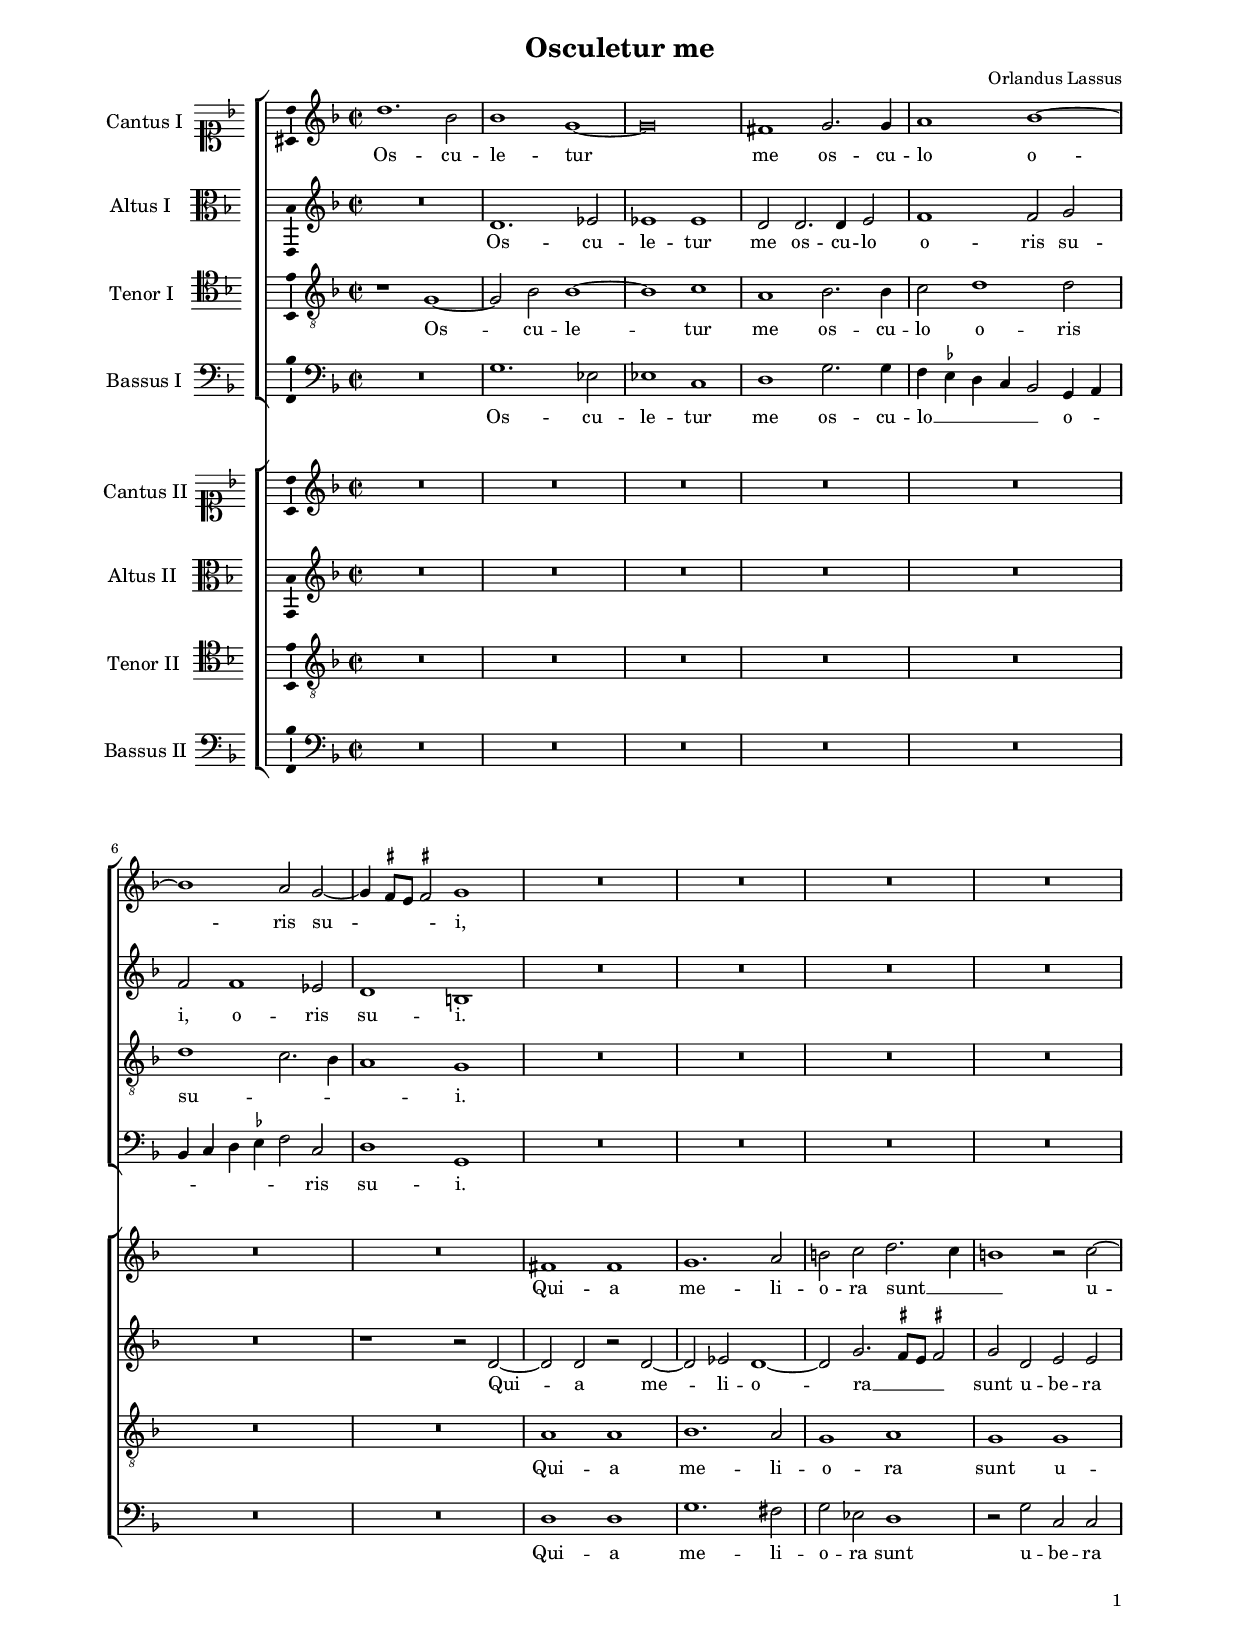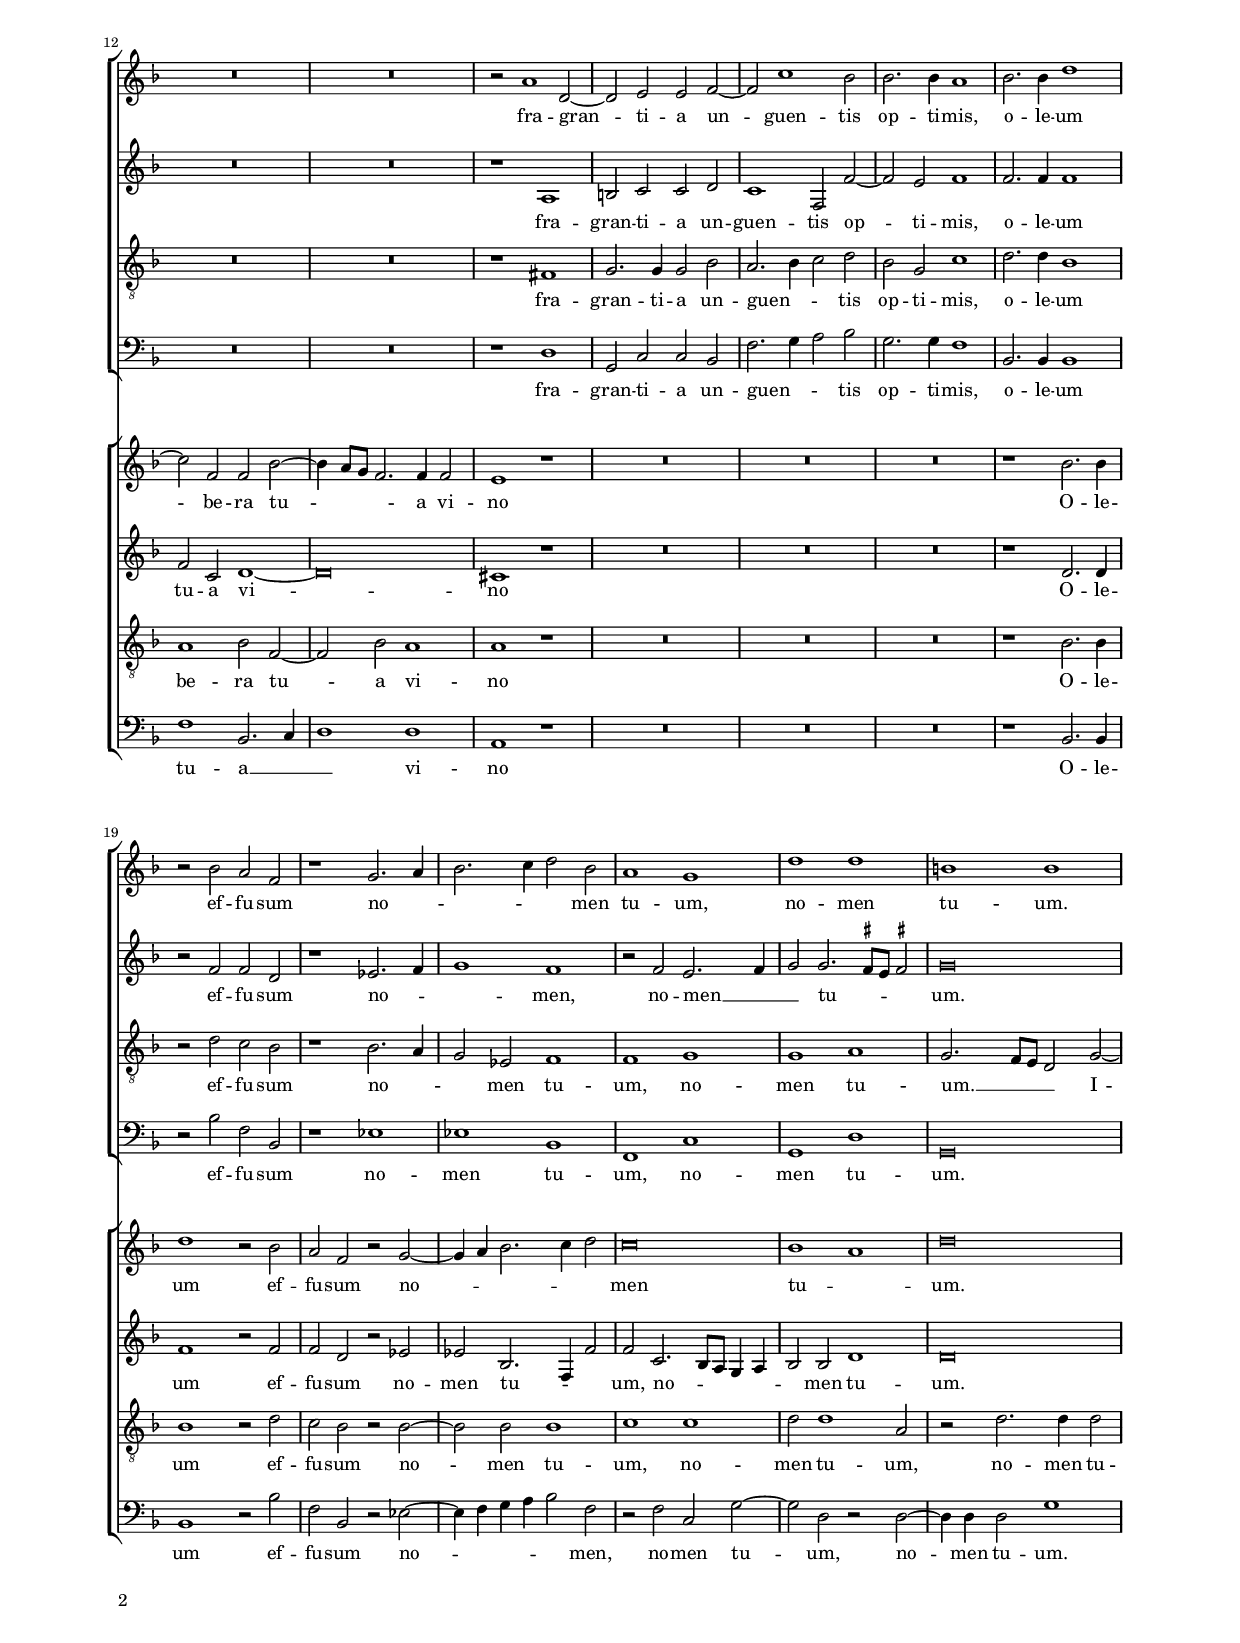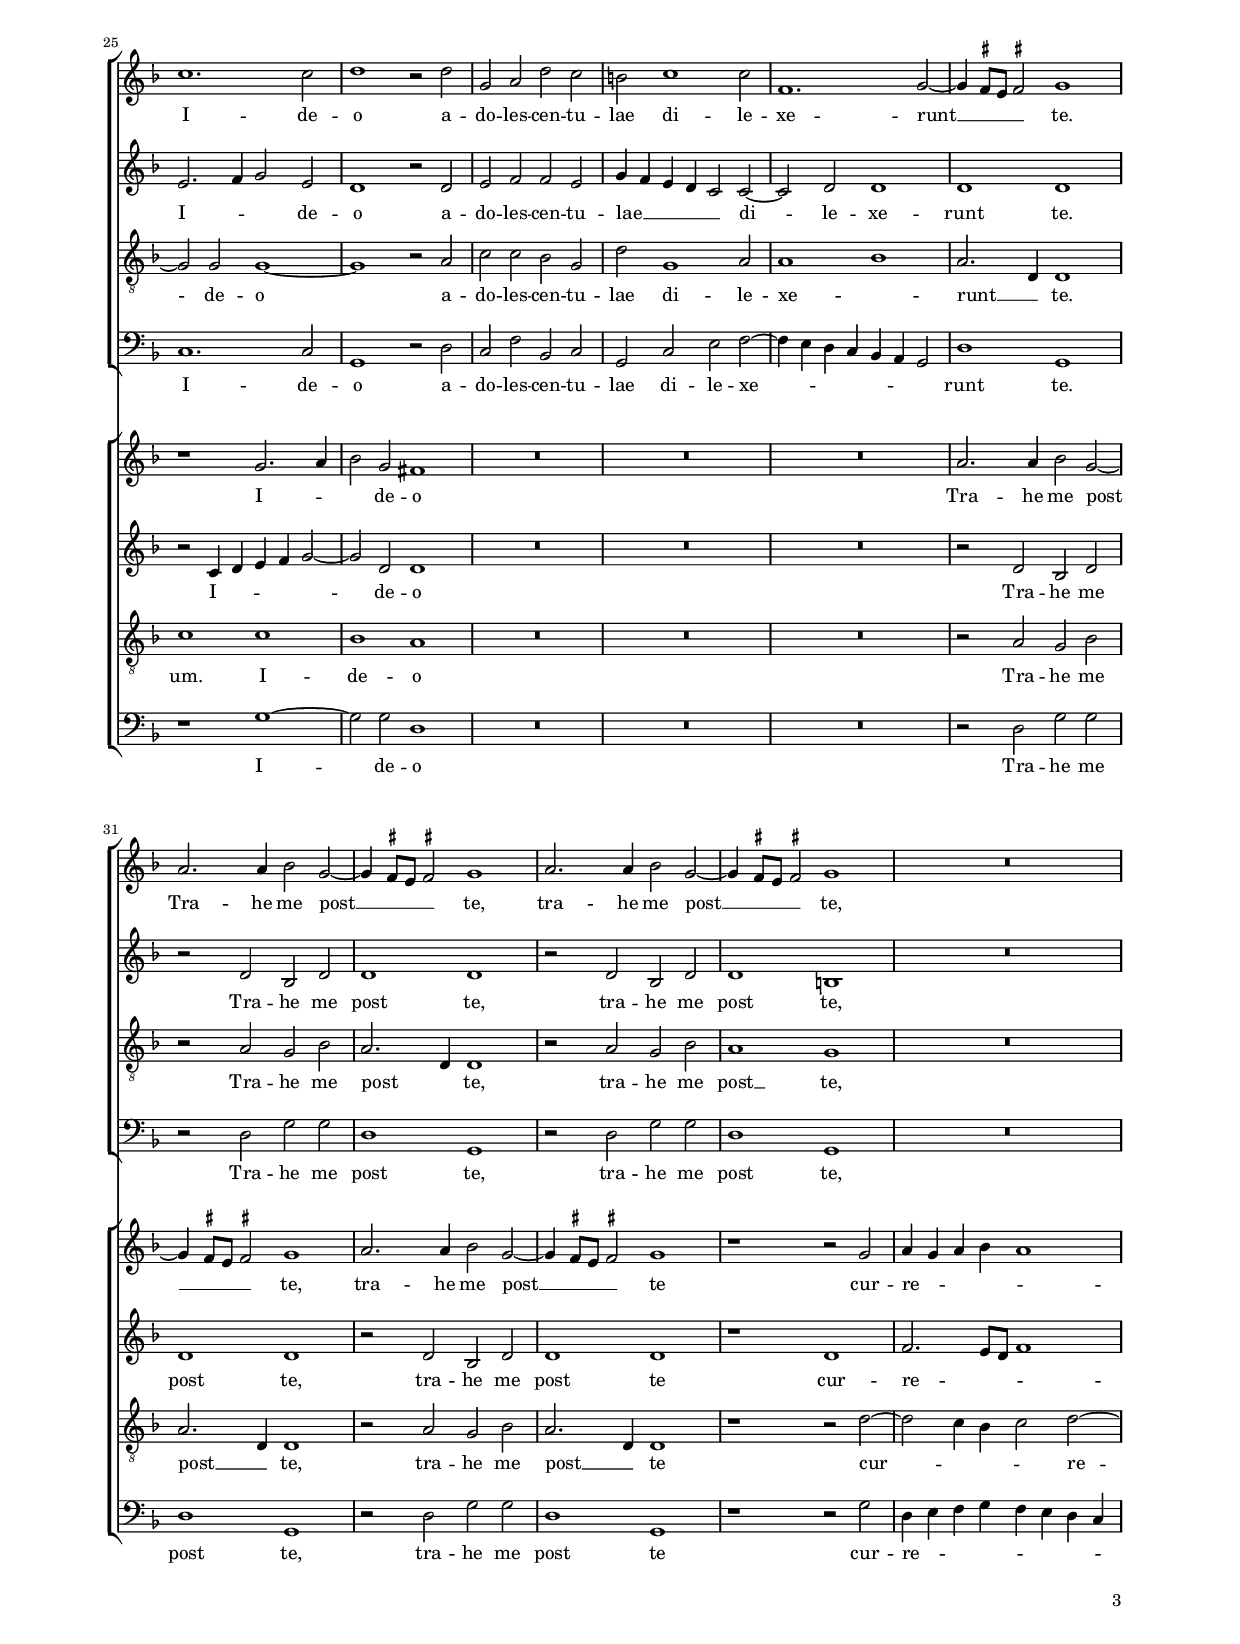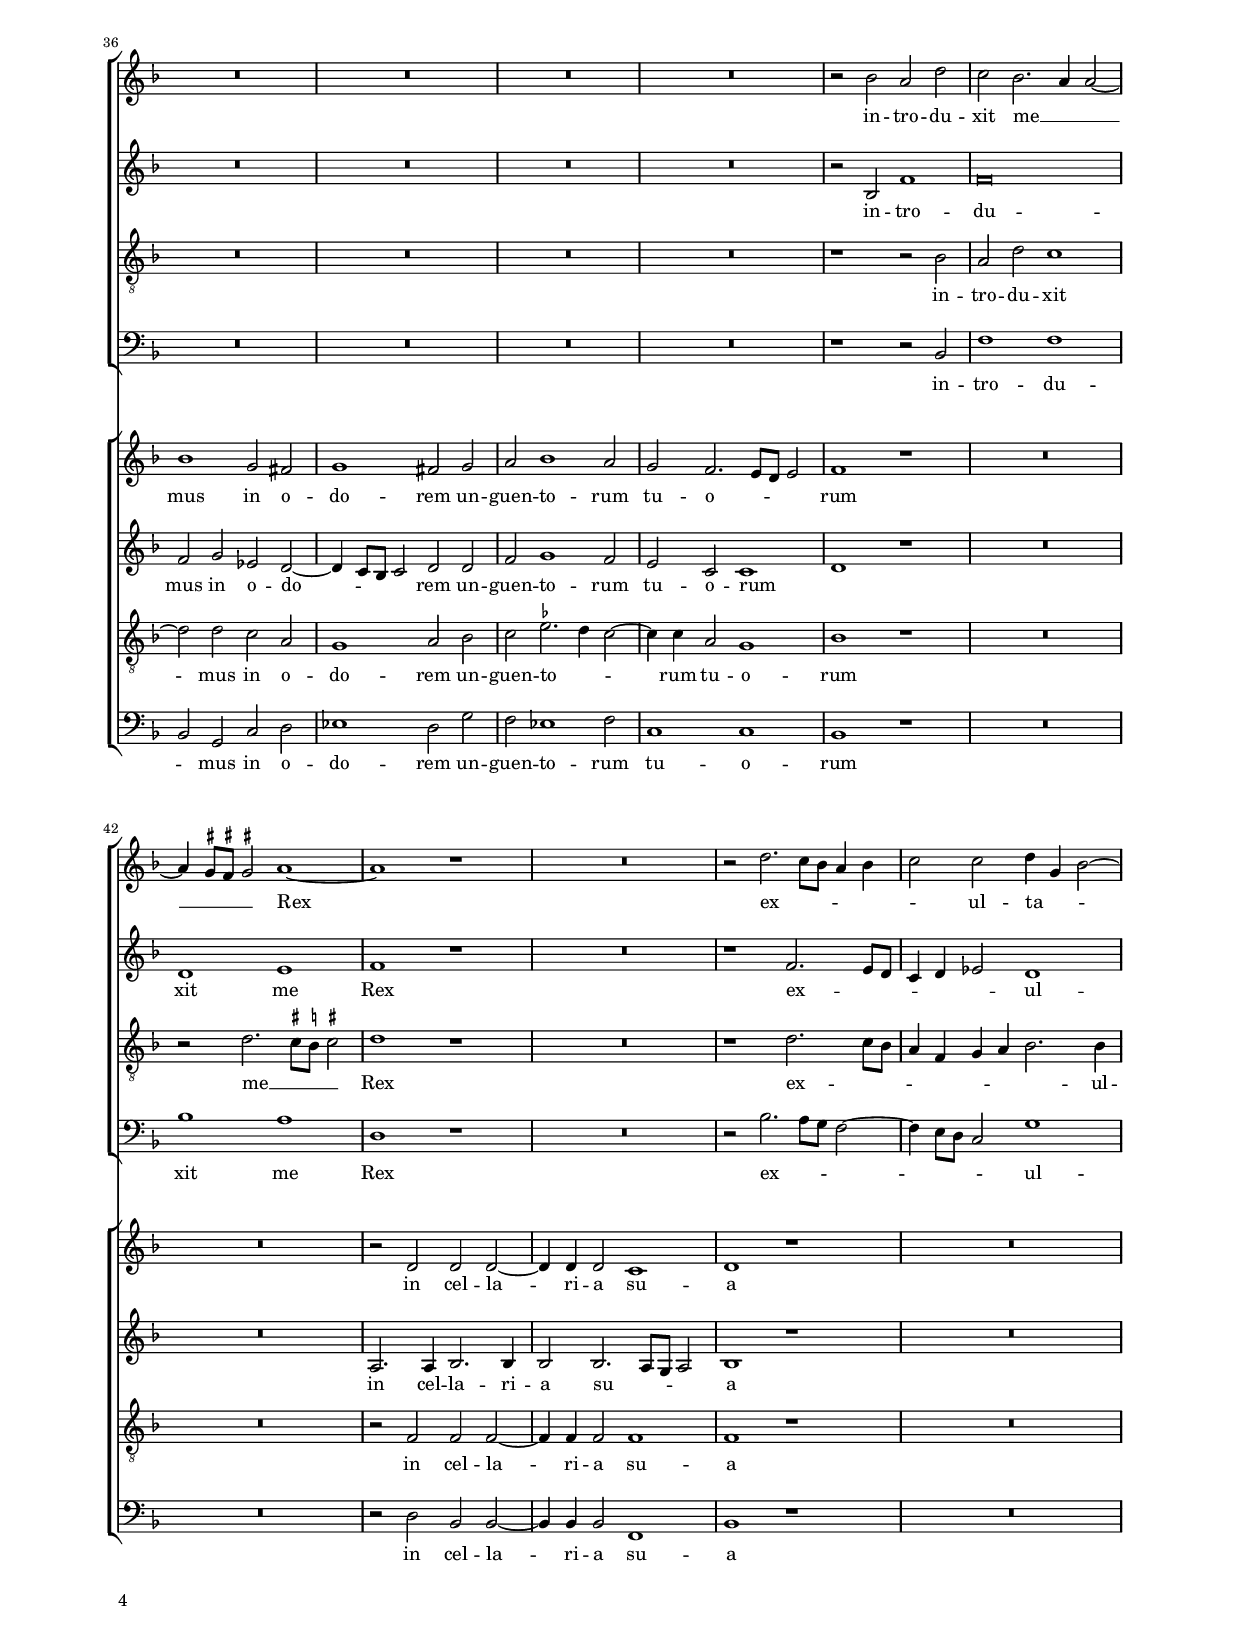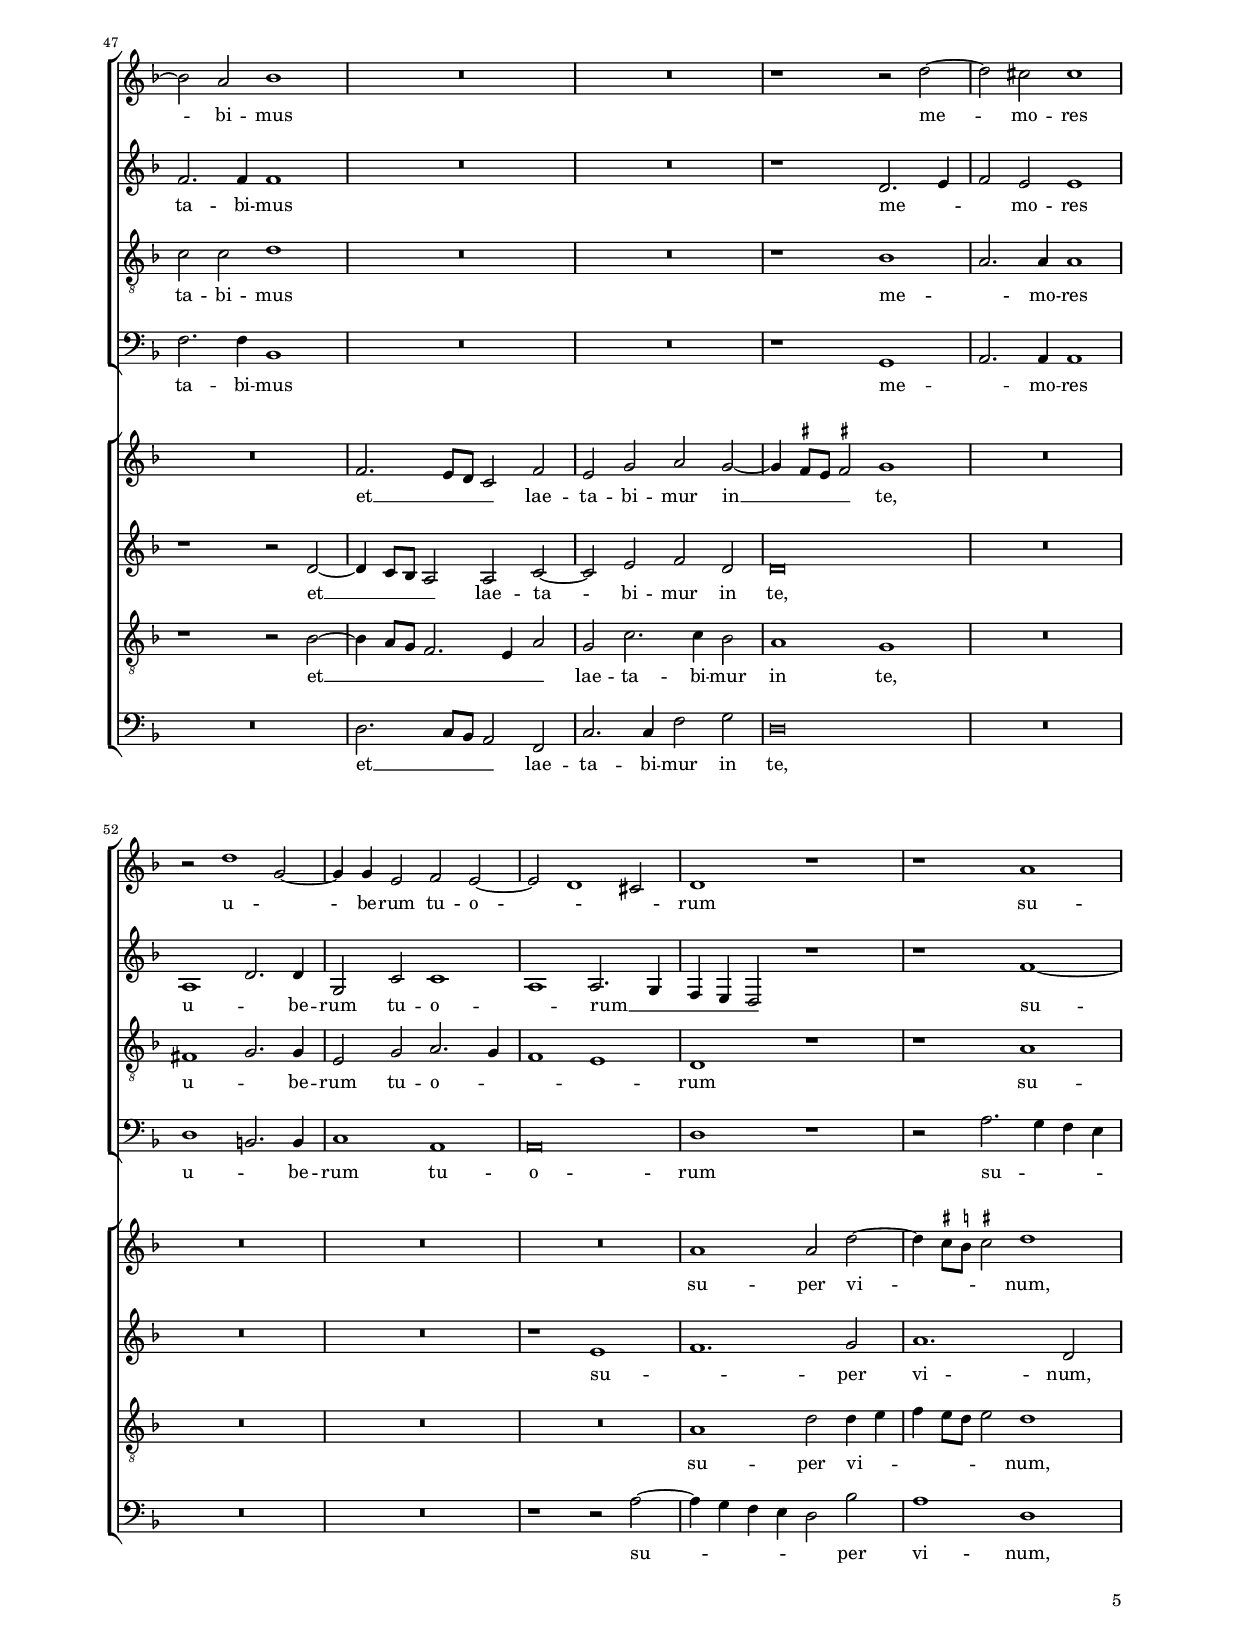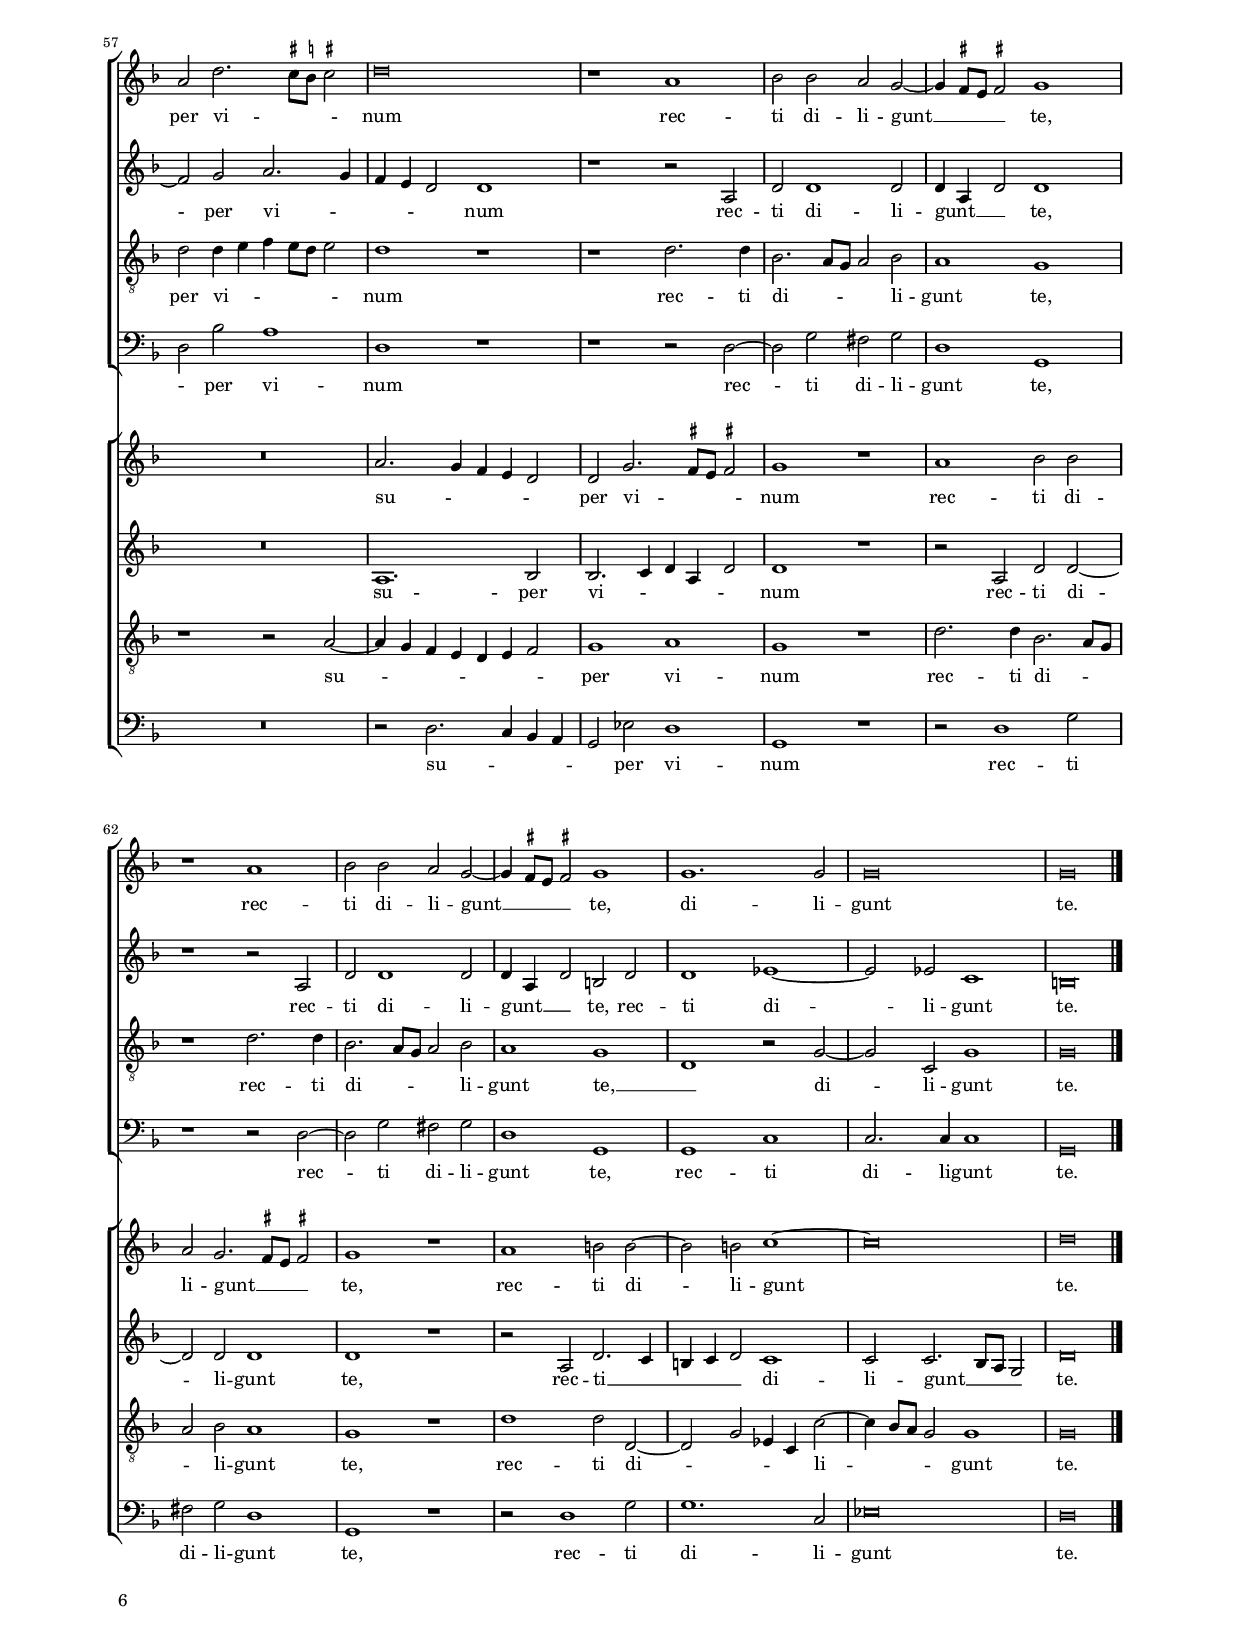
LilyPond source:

\header 
{
	title="Osculetur me"
	composer="Orlandus Lassus"
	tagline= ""
}

\version "2.24.0"
\include "deutsch.ly"
#(set-global-staff-size 15)
% #(set-default-paper-size "letter")
#(ly:set-option 'point-and-click #f)


\paper
	{
	top-margin = 1.8 \cm
	bottom-margin = 1.2 \cm
	left-margin = 2 \cm
	right-margin = 2 \cm
	print-page-number = ##f
	ragged-bottom = ##f
	ragged-last-bottom = ##f
	systems-per-page = 2
	page-count = 6
	system-system-spacing = #'((basic-distance . 18) (minimum-distance . 14) (padding . 6) (strechability . 250))
	oddFooterMarkup=\markup   \fill-line { "" \fromproperty #'page:page-number-string }
	evenFooterMarkup=\markup  \fill-line { \fromproperty #'page:page-number-string "" }
	last-bottom-spacing = #'((basic-distance . 12) (minimum-distance . 7) (padding . 4))
	}


global =  
	{
	\key f \major
	\time 2/2 \set Score.measureLength = #(ly:make-moment 2/1)
	}

	ficta = { \once \set suggestAccidentals = ##t }
	
	forget = #(define-music-function (music) (ly:music?) #{
	\accidentalStyle forget
	$music
	\accidentalStyle default
	#})

        m = \melisma
        me = \melismaEnd
	
incipitcantusprimus = \markup { \score {
	{
	\set Staff.instrumentName = \markup { \fontsize #1 "Cantus I" }
	\key f \major
	\clef soprano
	s4 \bar ""
	}
	\layout  {
	raggedright = ##t
	indent = 1.6 \cm
	line-width = 2.2\cm
	\context { \Staff \remove Time_signature_engraver }
	\override Staff.Clef.Y-extent = #'(0 . 0)
	}} \hspace #1 }
      
incipitaltusprimus = \markup { \score {
	{
	\set Staff.instrumentName = \markup { \fontsize #1 "Altus I" }
	\key f \major
	\clef alto
	s4 \bar ""
	}
	\layout  {
	raggedright = ##t
	indent = 1.6 \cm
	line-width = 2.2\cm
	\context { \Staff \remove Time_signature_engraver }
	\override Staff.Clef.Y-extent = #'(0 . 0)
	}} \hspace #1 }
      
incipittenorprimus = \markup { \score {
	{
	\set Staff.instrumentName = \markup { \fontsize #1 "Tenor I" }
	\key f \major
	\clef tenor
	s4 \bar ""
	}
	\layout  {
	raggedright = ##t
	indent = 1.6 \cm
	line-width = 2.2\cm
	\context { \Staff \remove Time_signature_engraver }
	\override Staff.Clef.Y-extent = #'(0 . 0)
	}} \hspace #1 }


incipitbassusprimus = \markup { \score {
	{
	\set Staff.instrumentName = \markup { \fontsize #1 "Bassus I" }
	\key f \major
	\clef bass
	s4 \bar ""
	}
	\layout  {
	raggedright = ##t
	indent = 1.6 \cm
	line-width = 2.2\cm
	\context { \Staff \remove Time_signature_engraver }
	\override Staff.Clef.Y-extent = #'(0 . 0)
	}} \hspace #1 }

incipitcantussecundus = \markup { \score {
	{
	\set Staff.instrumentName = \markup { \fontsize #1 "Cantus II" }
	\key f \major
	\clef soprano
	s4 \bar ""
	}
	\layout  {
	raggedright = ##t
	indent = 1.6 \cm
	line-width = 2.2\cm
	\context { \Staff \remove Time_signature_engraver }
	\override Staff.Clef.Y-extent = #'(0 . 0)
	}} \hspace #1 }


incipitaltussecundus = \markup { \score {
	{
	\set Staff.instrumentName = \markup { \fontsize #1 "Altus II" }
	\key f \major
	\clef alto
	s4 \bar ""
	}
	\layout  {
	raggedright = ##t
	indent = 1.6 \cm
	line-width = 2.2\cm
	\context { \Staff \remove Time_signature_engraver }
	\override Staff.Clef.Y-extent = #'(0 . 0)
	}} \hspace #1 }


incipittenorsecundus = \markup { \score {
	{
	\set Staff.instrumentName = \markup { \fontsize #1 "Tenor II" }
	\key f \major
	\clef tenor
	s4 \bar ""
	}
	\layout  {
	raggedright = ##t
	indent = 1.6 \cm
	line-width = 2.2\cm
	\context { \Staff \remove Time_signature_engraver }
	\override Staff.Clef.Y-extent = #'(0 . 0)
	}} \hspace #1 }	


incipitbassussecundus = \markup { \score {
	{
	\set Staff.instrumentName = \markup { \fontsize #1 "Bassus II" }
	\key f \major
	\clef bass
	s4 \bar ""
	}
	\layout  {
	raggedright = ##t
	indent = 1.6 \cm
	line-width = 2.2\cm
	\context { \Staff \remove Time_signature_engraver }
	\override Staff.Clef.Y-extent = #'(0 . 0)
	}} \hspace #1 }

cantusprimus =  \relative c''
	{
	d1. b2
	b1 g1~
	g\breve
	fis1 g2. g4
%5
	a1 b1~
	b1 a2 g2~
	g4 \m \ficta fis8 e \ficta fis!2 \me g1
	R\breve
	R\breve
%10
	R\breve
	R\breve
	R\breve
	R\breve
	r2 a1 d,2~
%15
	d2 e e f2~
	f2 c'1 b2
	b2. b4 a1
	b2. b4 d1
	r2 b a f
%20
	r1 g2. \m a4
	b2. c4 d2 \me b
	a1 g
	d'1 d
	h1 h
%25
	c1. c2
	d1 r2 d
	g,2 a d c
	h2 c1 c2
	f,1. g2~
%30
	g4 \m \ficta fis8 e \ficta fis!2 \me g1
	a2. a4 b2 g2~
	g4 \m \ficta fis8 e \ficta fis!2 \me g1
	a2. a4 b2 g2~
	g4 \m \ficta fis8 e \ficta fis!2 \me g1
%35
	R\breve 
	R\breve
	R\breve
	R\breve
	R\breve
%40
	r2 b a d
	c2 b2. \m a4 a2~
	a4 \m \ficta gis8 \ficta fis8 \ficta gis!2 \me a1~
	a1 r
	R\breve
%45
	r2 d2. \m c8 b a4 b
	c2 \me c d4 \m g, b2~ 
	b2 \me a2 b1
	R\breve
	R\breve
%50
	r1 r2 d2~
	d2 cis2 cis1
	r2 d1 \m g,2~
	g4 \me g4 e2 f e2~
	e2 \m d1 cis2 \me
%55
	d1 r
	r1 a'1
	a2 d2. \m \ficta cis8 \ficta h \ficta cis!2 \me
	d\breve
	r1 a1
%60
	b2 b a g2~
	g4 \m \ficta fis8 e \ficta fis!2 \me g1	
	r1 a1
	b2 b a g2~
	g4 \m \ficta fis8 e \ficta fis!2 \me g1	
%65
	g1. g2
	g\breve
	g\breve
	\bar "|."
	}

altusprimus =  \relative c' 
	{
	R\breve
	d1. es2
	es1 es
	d2 d2. d4 e2
%5
	f1 f2 g
	f2 f1 es2	
	d1 h1
	R\breve
	R\breve
%10
	R\breve
	R\breve
	R\breve
	R\breve
	r1 a1
%15
	h2 c c d
	c1 f,2 f'2~
	f2 e2 f1
	f2. f4 f1
	r2 f2 f d
%20
	r1 es2. \m f4
	g1 \me f
	r2 f2 e2. \m f4
	g2 \me g2. \m \ficta fis8 e \ficta fis!2 \me
	g\breve
%25
	e2. \m f4 g2 \me e2
	d1 r2 d2
	e2 f f e
	g4 \m f e d c2 \me c2~
	c2 d2 d1
%30
	d1 d
	r2 d2 b d
	d1 d
	r2 d b d
	d1 h1
%35
	R\breve
	R
	R
	R
	R
%40
	r2 b2 f'1
	f\breve
	d1 e
	f1 r
	R\breve
%45
	r1 f2. \m e8 d
	c4 d es2 \me d1
	f2. f4 f1
	R\breve
	R
%50
	r1 d2. \m e4
	f2 \me e e1
	a,1 \m d2. \me d4
	g,2 c c1 \m
	a1 \me a2. \m g4
%55
	f4 e d2 \me r1
	r1 f'1~
	f2 g2 a2. \m g4
	f4 e d2 \me d1
	r1 r2 a2
%60
	d2 d1 d2
	d4 \m a d2 \me d1
	r1 r2 a2
	d2 d1 d2
	d4 \m a d2 \me h2 d
%65
	d1 es1~
	es2 es2 c1
	h\breve
	}

tenorprimus =  \relative c' 
	{
	r1 g1~
	g2 b b1~
	b1 c
	a1 b2. b4
%5
	c2 d1 d2
	d1 \m c2. b4
	a1 \me g
	R\breve
	R
%10
	R
	R
	R
	R
	r1 fis1
%15
	g2. g4 g2 b
	a2. \m b4 c2 \me d
	b2 g c1
	d2. d4 b1
	r2 d2 c b
%20
	r1 b2. \m a4
	g2 \me es f1
	f1 g
	g1 a
	g2. \m f8 e d2 \me g2~
%25
	g2 g2 g1~
	g1 r2 a
	c2 c b2 g
	d'2 g,1 a2
	a1 \m b1 \me
%30
	a2. \m d,4 \me d1
	r2 a'2 g2 b
	a2. \m d,4 \me d1
	r2 a'2 g2 b
	a1 g
%35
	R\breve
	R
	R
	R
	R
%40
	r1 r2 b
	a2 d c1
	r2 d2. \m \ficta cis8 \ficta h \ficta cis!2 \me
	d1 r
	R\breve
%45
	r1 d2. \m c8 b
	a4 f g a b2. \me b4
	c2 c d1
	R\breve
	R
%50
	r1 b1 \m
	a2. \me a4 a1
	fis1 \m g2. \me g4
	e2 g a2. \m g4
	f1 e \me
%55
	d1 r
	r1 a'1
	d2 d4 \m e f e8 d e2 \me
	d1 r
	r1 d2. d4
%60
	b2. \m a8 g a2 \me b2
	a1 g
	r1 d'2. d4
	b2. \m a8 g a2 \me b2
	a1 g1 \m
%65
	d1 \me r2 g2~
	g2 c,2 g'1
	g\breve
	}

bassusprimus  =  \relative c 
	{
	R\breve
	g'1. es2
	es1 c
	d1 g2. g4
%5
	f4 \m \ficta es d c b2 \me g4 \m a
	b c d \ficta es f2 \me c
	d1 g,
	R\breve
	R
%10
	R
	R
	R
	R
	r1 d'1
%15
	g,2 c c b
	f'2. \m g4 a2 \me b
	g2. g4 f1
	b,2. b4 b1
	r2 b' f b,
%20
	r1 es1
	es1 b
	f1 c'
	g1 d'
	g,\breve
%25
	c1. c2
	g1 r2 d'
	c2 f b, c
	g2 c e f2~
	f4 \m e d c b a g2 \me
%30
	d'1 g,
	r2 d' g g
	d1 g,
	r2 d' g g
	d1 g,
%35
	R\breve
	R
	R
	R
	R
%40
	r1 r2 b
	f'1 f
	b1 a
	d,1 r
	R\breve
%45
	r2 b'2. \m a8 g f2~
	f4 e8 d c2 \me g'1
	f2. f4 b,1
	R\breve
	R\breve
%50
	r1 g1 \m
	a2. \me a4 a1
	d1 \m h2. \me h4
	c1 a
	a\breve
%55
	d1 r
	r2 a'2. \m g4 f e
	d2 \me b' a1
	d,1 r
	r1 r2 d2~
%60
	d2 g fis g
	d1 g,
	r1 r2 d'2~
	d2 g fis g
	d1 g,
%65
	g1 c
	c2. c4 c1
	g\breve	
	}

cantussecundus =  \relative c''
	{
	R\breve
	R
	R
	R
%5
	R
	R
	R
	fis,1 fis
	g1. a2
%10
	h2 c d2. \m c4
	h1 \me r2 c2~
	c2 f, f b~
	b4 \m a8 g f2. \me f4 f2
	e1 r
%15
	R\breve
	R
	R\breve
	r1 b'2. b4
	d1 r2 b
%20
	a2 f r2 g2~
	g4 \m a4 b2. c4 d2 \me
	c\breve
	b1 \m a \me
	d\breve
%25
	r1 g,2. \m a4
	b2 \me g fis1
	R\breve
	R
	R
%30
	a2. a4 b2 g~
	g4 \m \ficta fis8 e \ficta fis!2 \me g1
	a2. a4 b2 g~
	g4 \m \ficta fis8 e \ficta fis!2 \me g1
	r1 r2 g2
%35
	a4 \m g a b a1 \me
	b1 g2 fis
	g1 fis2 g
	a2 b1 a2
	g2 f2. \m e8 d e2 \me
%40
	f1 r
	R\breve
	R
	r2 d d d2~
	d4 d d2 c1
%45
	d1 r
	R\breve
	R
	f2. \m e8 d c2 \me f
	e2 g a g~
%50
	g4 \m \ficta fis8 e \ficta fis!2 \me g1
	R\breve
	R
	R
	R
%55
	a1 a2 d~
	d4 \m \ficta cis8 \ficta h \ficta cis!2 \me d1
	R\breve
	a2. \m g4 f e d2 \me
	d2 g2. \m \ficta fis8 e \ficta fis!2 \me
%60
	g1 r
	a1 b2 b
	a2 g2. \m \ficta fis8 e \ficta fis!2 \me
	g1 r
	a1 h2 h~
%65
	h2 h2 c1~
	c\breve
	d\breve
	}

altussecundus =  \relative c'
	{
	R\breve
	R
	R
	R
%5
	R
	R
	r1 r2 d2~
	d2 d r d~
	d2 es d1~
%10
	d2 g2. \m \ficta fis8 e \ficta fis!2 \me
	g2 d e e
	f2 c d1~
	d\breve
	cis1 r
%15
	R\breve
	R
	R
	r1 d2. d4
	f1 r2 f
%20
	f2 d r es
	es2 b2. \m f4 f'2 \me
	f2 c2. \m b8 a g4 a
	b2 \me b d1
	d\breve
%25
	r2 c4 \m d e f g2~
	g2 \me d d1
	R\breve
	R
	R
%30
	r2 d b d
	d1 d
	r2 d b d
	d1 d
	r1 d
%35
	f2. \m e8 d f1 \me
	f2 g es d2~
	d4 \m c8 b c2 \me d d
	f2 g1 f2
	e2 c c1 \m
%40
	d1 \me r
	R\breve
	R
	a2. a4 b2. b4
	b2 b2. \m a8 g a2 \me
%45
	b1 r
	R\breve
	r1 r2 d2~
	d4 \m c8 b a2 \me a c2~
	c2 e f d
%50
	d\breve
	R\breve
	R
	R
	r1 e1 \m
%55
	f1. \me g2
	a1. d,2
	R\breve
	a1. b2
	b2. \m c4 d a d2 \me
%60
	d1 r
	r2 a d d2~
	d2 d d1
	d1 r
	r2 a d2. \m c4
%65
	h4 c d2 \me c1
	c2 c2. \m b8 a g2 \me
	d'\breve 
	}

tenorsecundus =  \relative c'
	{
	R\breve
	R
	R
	R
%5
	R
	R
	R
	a1 a
	b1. a2
%10
	g1 a
	g1 g
	a1 b2 f2~
	f2 b a1
	a1 r
%15
	R\breve
	R
	R
	r1 b2. b4
	b1 r2 d
%20
	c2 b r b~
	b2 b b1
	c1 c
	d2 d1 a2
	r2 d2. d4 d2
%25
	c1 c
	b1 a
	R\breve
	R
	R
%30
	r2 a g b |
	a2. \m d,4 \me d1
	r2 a' g b
	a2. \m d,4 \me d1
	r1 r2 d'2~
%35
	d2 \m c4 b c2 \me d2~
	d2 d c a
	g1 a2 b
	c2 \ficta es2. \m d4 c2~
	c4 \me c4 a2 g1
%40
	b1 r
	R\breve
	R
	r2 f2 f f2~
	f4 f f2 f1
%45
	f1 r
	R\breve
	r1 r2 b2~
	b4 \m a8 g f2. e4 a2 \me
	g2 c2. c4 b2
%50
	a1 g |
	R\breve
	R
	R
	R
%55
	a1 d2 d4 \m e
	f4 e8 d e2 \me d1
	r1 r2 a2~
	a4 \m g f e d e f2 \me
	g1 a
%60
	g1 r
	d'2. d4 b2. \m a8 g
	a2 \me b a1
	g1 r
	d'1 d2 d,2~
%65
	d2 \m g2 es4 c \me c'2~
	c4 \m b8 a g2 \me g1
	g\breve |
	}

bassussecundus =  \relative c
	{
	R\breve
	R
	R
	R
%5
	R
	R
	R
	d1 d
	g1. fis2
%10
	g2 es d1
	r2 g c, c
	f1 b,2. \m c4
	d1 \me d
	a1 r
%15
	R\breve
	R
	R
	r1 b2. b4
	b1 r2 b'
%20
	f2 b, r es2~
	es4 \m f g a b2 \me f
	r2 f c g'2~
	g2 d2 r2 d2~
	d4 d4 d2 g1
%25
	r1 g1~
	g2 g d1
	R\breve
	R
	R
%30
	r2 d g g |
	d1 g,
	r2 d' g g
	d1 g,
	r1 r2 g'
%35
	d4 \m e f g f e d c
	b2 \me g c d
	es1 d2 g
	f2 es1 f2
	c1 c
%40
	b1 r
	R\breve
	R
	r2 d b2 b2~
	b4 b4 b2 f1
%45
	b1 r
	R\breve
	R
	d2. \m c8 b a2 \me f
	c'2. c4 f2 g
%50
	d\breve |
	R\breve
	R
	R
	r1 r2 a'2~
%55
	a4 \m g f e d2 \me b'
	a1 d,
	R\breve
	r2 d2. \m c4 b a
	g2 \me es' d1
%60
	g,1 r
	r2 d'1 g2
	fis2 g d1
	g,1 r
	r2 d'1 g2
%65
	g1. c,2
	es\breve
	d\breve |
	}


lyricscantusprimus = \lyricmode {
	Os -- cu -- le -- tur me os -- cu -- lo o -- ris su -- i,
	fra -- gran -- ti -- a un -- guen -- tis op -- ti -- mis,
	o -- le -- um ef -- fu -- sum no -- men tu -- um, no -- men tu -- um.
	I -- de -- o a -- do -- les -- cen -- tu -- lae di -- le -- xe -- runt __ te.
	Tra -- he me post __ te, tra -- he me post __ te,
	in -- tro -- du -- xit me __ Rex
	ex -- ul -- ta -- bi -- mus
	me -- mo -- res u -- be -- rum tu -- o -- rum su -- per vi -- num
	rec -- ti di -- li -- gunt __ te, rec -- ti di -- li -- gunt __ te, di -- li -- gunt te.
	}


lyricsaltusprimus = \lyricmode {
	Os -- cu -- le -- tur me os -- cu -- lo o -- ris su -- i, o -- ris su -- i.
	fra -- gran -- ti -- a un -- guen -- tis op -- ti -- mis,
	o -- le -- um ef -- fu -- sum no -- men, no -- men __ tu -- um.
	I -- de -- o a -- do -- les -- cen -- tu -- lae __ di -- le -- xe -- runt te.
	Tra -- he me post te, tra -- he me post te,
	in -- tro -- du -- xit me Rex
	ex -- ul -- ta -- bi -- mus
	me -- mo -- res u -- be -- rum tu -- o -- rum __ su -- per vi -- num
	rec -- ti di -- li -- gunt __ te, rec -- ti di -- li -- gunt __ te, rec -- ti di -- li -- gunt te.
	}


lyricstenorprimus = \lyricmode {
	Os -- cu -- le -- tur me os -- cu -- lo o -- ris su -- i.
	fra -- gran -- ti -- a un -- guen -- tis op -- ti -- mis,
	o -- le -- um ef -- fu -- sum no -- men tu -- um, no -- men tu -- um. __
	I -- de -- o a -- do -- les -- cen -- tu -- lae di -- le -- xe -- runt __ te.
	Tra -- he me post te, tra -- he me post __ te,
	in -- tro -- du -- xit me __ Rex
	ex -- ul -- ta -- bi -- mus
	me -- mo -- res u -- be -- rum tu -- o -- rum su -- per vi -- num
	rec -- ti di -- li -- gunt te, rec -- ti di -- li -- gunt te, __ di -- li -- gunt te.
	}


lyricsbassusprimus = \lyricmode {
	Os -- cu -- le -- tur me os -- cu -- lo __ o -- ris su -- i.
	fra -- gran -- ti -- a un -- guen -- tis op -- ti -- mis,
	o -- le -- um ef -- fu -- sum no -- men tu -- um, no -- men tu -- um.
	I -- de -- o a -- do -- les -- cen -- tu -- lae di -- le -- xe -- runt te.
	Tra -- he me post te, tra -- he me post te,
	in -- tro -- du -- xit me Rex
	ex -- ul -- ta -- bi -- mus
	me -- mo -- res u -- be -- rum tu -- o -- rum su -- per vi -- num
	rec -- ti di -- li -- gunt te, rec -- ti di -- li -- gunt te, rec -- ti di -- li -- gunt te.
	}


lyricscantussecundus = \lyricmode {
	Qui -- a me -- li -- o -- ra sunt __ u -- be -- ra tu -- a vi -- no
	O -- le -- um ef -- fu -- sum no -- men tu -- um.
	I -- de -- o
	Tra -- he me post __ te, tra -- he me post __ te
	cur -- re -- mus in o -- do -- rem un -- guen -- to -- rum tu -- o -- rum
	in cel -- la -- ri -- a su -- a
	et __ lae -- ta -- bi -- mur in __ te,
	su -- per vi -- num, su -- per vi -- num
	rec -- ti di -- li -- gunt __ te, rec -- ti di -- li -- gunt te.
	}


lyricsaltussecundus = \lyricmode {
	Qui -- a me -- li -- o -- ra __ sunt u -- be -- ra tu -- a vi -- no
	O -- le -- um ef -- fu -- sum no -- men tu -- um, no -- men tu -- um.
	I -- de -- o
	Tra -- he me post te, tra -- he me post te
	cur -- re -- mus in o -- do -- rem un -- guen -- to -- rum tu -- o -- rum
	in cel -- la -- ri -- a su -- a
	et __ lae -- ta -- bi -- mur in te,
	su -- per vi -- num, su -- per vi -- num
	rec -- ti di -- li -- gunt te, rec -- ti __ di -- li -- gunt __ te.
	}
	

lyricstenorsecundus = \lyricmode {
	Qui -- a me -- li -- o -- ra sunt u -- be -- ra tu -- a vi -- no
	O -- le -- um ef -- fu -- sum no -- men tu -- um, no -- men tu -- um, no -- men tu -- um.
	I -- de -- o
	Tra -- he me post __ te, tra -- he me post __ te
	cur -- re -- mus in o -- do -- rem un -- guen -- to -- rum tu -- o -- rum
	in cel -- la -- ri -- a su -- a
	et __ lae -- ta -- bi -- mur in te,
	su -- per vi -- num, su -- per vi -- num
	rec -- ti di -- li -- gunt te, rec -- ti di -- li -- gunt te.
	}


lyricsbassussecundus = \lyricmode {
	Qui -- a me -- li -- o -- ra sunt u -- be -- ra tu -- a __ vi -- no
	O -- le -- um ef -- fu -- sum no -- men, no -- men tu -- um, no -- men tu -- um.
	I -- de -- o
	Tra -- he me post te, tra -- he me post te
	cur -- re -- mus in o -- do -- rem un -- guen -- to -- rum tu -- o -- rum
	in cel -- la -- ri -- a su -- a
	et __ lae -- ta -- bi -- mur in te,
	su -- per vi -- num, su -- per vi -- num
	rec -- ti di -- li -- gunt te, rec -- ti di -- li -- gunt te.
	}


\score
{	\transpose c c {
	
<<
	\new ChoirStaff \with { \override StaffGrouper.staffgroup-staff-spacing.basic-distance = #15 
				\override StaffGrouper.staff-staff-spacing.basic-distance = #12 }
	<<
	
	\new Staff << \global
	\new Voice="v1" {
		\set Staff.instrumentName=\incipitcantusprimus
		\set Staff.midiInstrument = "reed organ"
		\clef violin
		\cantusprimus }
	\new Lyrics \lyricsto "v1" {\lyricscantusprimus }
	>>
	
	\new Staff << \global
	\new Voice="v2" {
		\set Staff.instrumentName=\incipitaltusprimus
		\set Staff.midiInstrument = "reed organ"
		\clef violin 
		\altusprimus }
	\new Lyrics \lyricsto "v2" {\lyricsaltusprimus }
	>>
	
	\new Staff << \global
	\new Voice="v3" {
		\set Staff.instrumentName=\incipittenorprimus
		\set Staff.midiInstrument = "reed organ"
		\clef "G_8"
		\tenorprimus }
	\new Lyrics \lyricsto "v3" {\lyricstenorprimus }
	>>
	
	\new Staff << \global
	\new Voice="v4" {
		\set Staff.instrumentName=\incipitbassusprimus
		\set Staff.midiInstrument = "reed organ"
		\clef bass 
		\bassusprimus }
	\new Lyrics \lyricsto "v4" {\lyricsbassusprimus}
	>>
	>>
	
	\new ChoirStaff \with { \override StaffGrouper.staff-staff-spacing.basic-distance = #12 }
	<<
	
	\new Staff << \global
	\new Voice="v5" {
		\set Staff.instrumentName=\incipitcantussecundus
		\set Staff.midiInstrument = "reed organ"
		\clef violin
		\cantussecundus }
	\new Lyrics \lyricsto "v5" {\lyricscantussecundus }
	>>
	
	\new Staff << \global
	\new Voice="v6" {
		\set Staff.instrumentName=\incipitaltussecundus
		\set Staff.midiInstrument = "reed organ"
		\clef violin 
		\altussecundus }
	\new Lyrics \lyricsto "v6" {\lyricsaltussecundus }
	>>
	
	\new Staff << \global
	\new Voice="v7" {
		\set Staff.instrumentName=\incipittenorsecundus
		\set Staff.midiInstrument = "reed organ"
		\clef "G_8"
		\tenorsecundus }
	\new Lyrics \lyricsto "v7" {\lyricstenorsecundus }
	>>
	
	\new Staff << \global
	\new Voice="v8" {
		\set Staff.instrumentName=\incipitbassussecundus
		\set Staff.midiInstrument = "reed organ"
		\clef bass 
		\bassussecundus }
	\new Lyrics \lyricsto "v8" {\lyricsbassussecundus}
	>>
	>>
>>
	} % transpose

\layout
	{
	indent = 2.5 \cm
%	\context { \Lyrics \override VerticalAxisGroup.nonstaff-relatedstaff-spacing.padding = #2 }
%	\context { \Lyrics \override LyricText.font-size = #1 }
	\context { \Score \override BarNumber.padding = #2 }
	\context { \Staff \consists Ambitus_engraver }
	\context { \Voice \override NoteHead.style = #'baroque }
	\context { \Staff \override TimeSignature.break-visibility = #end-of-line-invisible }
	}

\midi
	{
	 \tempo 2 = 85
	}
      
}

% EOF
